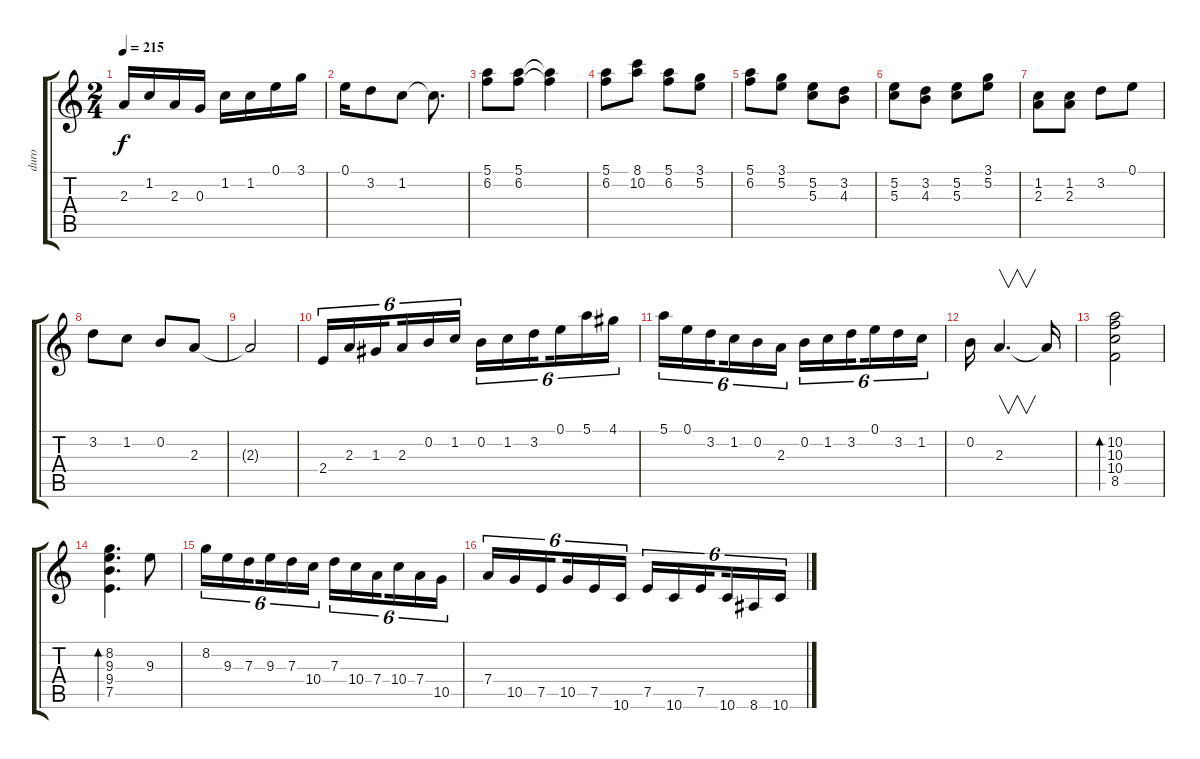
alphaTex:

\track ("duro" "duro") {instrument overdrivenguitar}
\staff {score tabs}
\tuning (E4 B3 G3 D3 A2 D2) {hide}
\ts (2 4)
\tempo 215
\clef g2
\ks c
2.3.16{dy f} 1.2.16 2.3.16 0.3.16 1.2.16 1.2.16 0.1.16 3.1.16 |
0.1.16 3.2.8 1.2.8 1.2{t}.8{d} |
(5.1 6.2).8 (5.1 6.2).8 (5.1{t} 6.2{t}).4 |
(5.1 6.2).8 (8.1 10.2).8 (5.1 6.2).8 (3.1 5.2).8 |
(5.1 6.2).8 (3.1 5.2).8 (5.2 5.3).8 (3.2 4.3).8 |
(5.2 5.3).8 (3.2 4.3).8 (5.2 5.3).8 (3.1 5.2).8 |
(1.2 2.3).8 (1.2 2.3).8 3.2.8 0.1.8 |
3.2.8 1.2.8 0.2.8 2.3.8 |
2.3{t}.2 |
2.4.16{tu (6 4)} 2.3.16{tu (6 4)} 1.3.16{tu (6 4) beam splitsecondary} 2.3.16{tu (6 4)} 0.2.16{tu (6 4)} 1.2.16{tu (6 4)} 0.2.16{tu (6 4)} 1.2.16{tu (6 4)} 3.2.16{tu (6 4) beam splitsecondary} 0.1.16{tu (6 4)} 5.1.16{tu (6 4)} 4.1.16{tu (6 4)} |
5.1.16{tu (6 4)} 0.1.16{tu (6 4)} 3.2.16{tu (6 4) beam splitsecondary} 1.2.16{tu (6 4)} 0.2.16{tu (6 4)} 2.3.16{tu (6 4)} 0.2.16{tu (6 4)} 1.2.16{tu (6 4)} 3.2.16{tu (6 4) beam splitsecondary} 0.1.16{tu (6 4)} 3.2.16{tu (6 4)} 1.2.16{tu (6 4)} |
0.2.16 2.3.4{v d} 2.3{t}.16 |
(10.2 10.3 10.4 8.5).2{bd 480} |
(8.2 9.3 9.4 7.5).4{d bd 480} 9.3.8 |
8.2.16{tu (6 4)} 9.3.16{tu (6 4)} 7.3.16{tu (6 4) beam splitsecondary} 9.3.16{tu (6 4)} 7.3.16{tu (6 4)} 10.4.16{tu (6 4)} 7.3.16{tu (6 4)} 10.4.16{tu (6 4)} 7.4.16{tu (6 4) beam splitsecondary} 10.4.16{tu (6 4)} 7.4.16{tu (6 4)} 10.5.16{tu (6 4)} |
7.4.16{tu (6 4)} 10.5.16{tu (6 4)} 7.5.16{tu (6 4) beam splitsecondary} 10.5.16{tu (6 4)} 7.5.16{tu (6 4)} 10.6.16{tu (6 4)} 7.5.16{tu (6 4)} 10.6.16{tu (6 4)} 7.5.16{tu (6 4) beam splitsecondary} 10.6.16{tu (6 4)} 8.6.16{tu (6 4)} 10.6.16{tu (6 4)}
